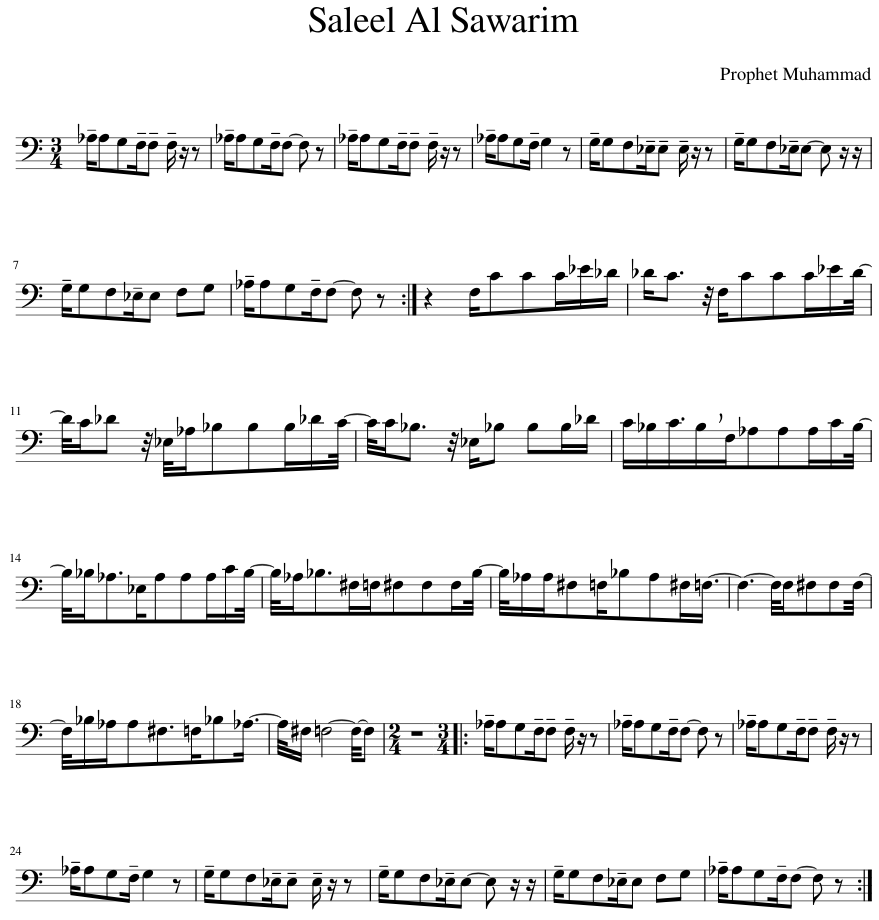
X:1
L:1/8
M:3/4
I:linebreak $
K:C
V:1 bass
V:1
 !tenuto!_A,/A,G,!tenuto!F,/!tenuto!F, !tenuto!F,/ z/ z | !tenuto!_A,/A,G,!tenuto!F,/F,- F, z | !tenuto!_A,/A,G,!tenuto!F,/!tenuto!F, !tenuto!F,/ z/ z | !tenuto!_A,/A,G,!tenuto!F,/ G,2 z | !tenuto!G,/G,F,!tenuto!_E,/!tenuto!E, !tenuto!E,/ z/ z | %5
 !tenuto!G,/G,F,!tenuto!_E,/E,- E, z/ z/ |$ !tenuto!G,/G,F,!tenuto!_E,/E, F,G, | !tenuto!_A,/A,G,!tenuto!F,/F,- F, z :| z2 F,/CCC/_E/_D/ | _D<C z/4 F,/CCC/_E/D/4- |$ %10
 D/4C/_D z/4 _E,/4_A,/_B,B,B,/_D/C/4- | C/4C<_B, z/4 _E,/_B, B,B,/_D/ | C/_B,/C3/4!breath!B,/F,/_A,A,A,/C/B,/4- |$ B,/4_B,<_A,_E,/A,A,A,/C/B,/4- | B,/4_A,<_B,^F,/=F,/^F,F,F,/B,/4- | %15
 B,/4_A,/A,/^F,=F,/_B,A,^F,/=F,3/4- | F,3- F,/4F,/^F,F,F,/4- |$ F,/4_B,/_A,/A,^F,>=F,_B,_A,3/4- | A,/4^F,/ =F,4- F,/4-F, |[M:2/4] z4 |: %20
[M:3/4] !tenuto!_A,/A,G,!tenuto!F,/!tenuto!F, !tenuto!F,/ z/ z | !tenuto!_A,/A,G,!tenuto!F,/F,- F, z | !tenuto!_A,/A,G,!tenuto!F,/!tenuto!F, !tenuto!F,/ z/ z |$ !tenuto!_A,/A,G,!tenuto!F,/ G,2 z | !tenuto!G,/G,F,!tenuto!_E,/!tenuto!E, !tenuto!E,/ z/ z | %25
 !tenuto!G,/G,F,!tenuto!_E,/E,- E, z/ z/ | !tenuto!G,/G,F,!tenuto!_E,/E, F,G, | !tenuto!_A,/A,G,!tenuto!F,/F,- F, z :| %28
